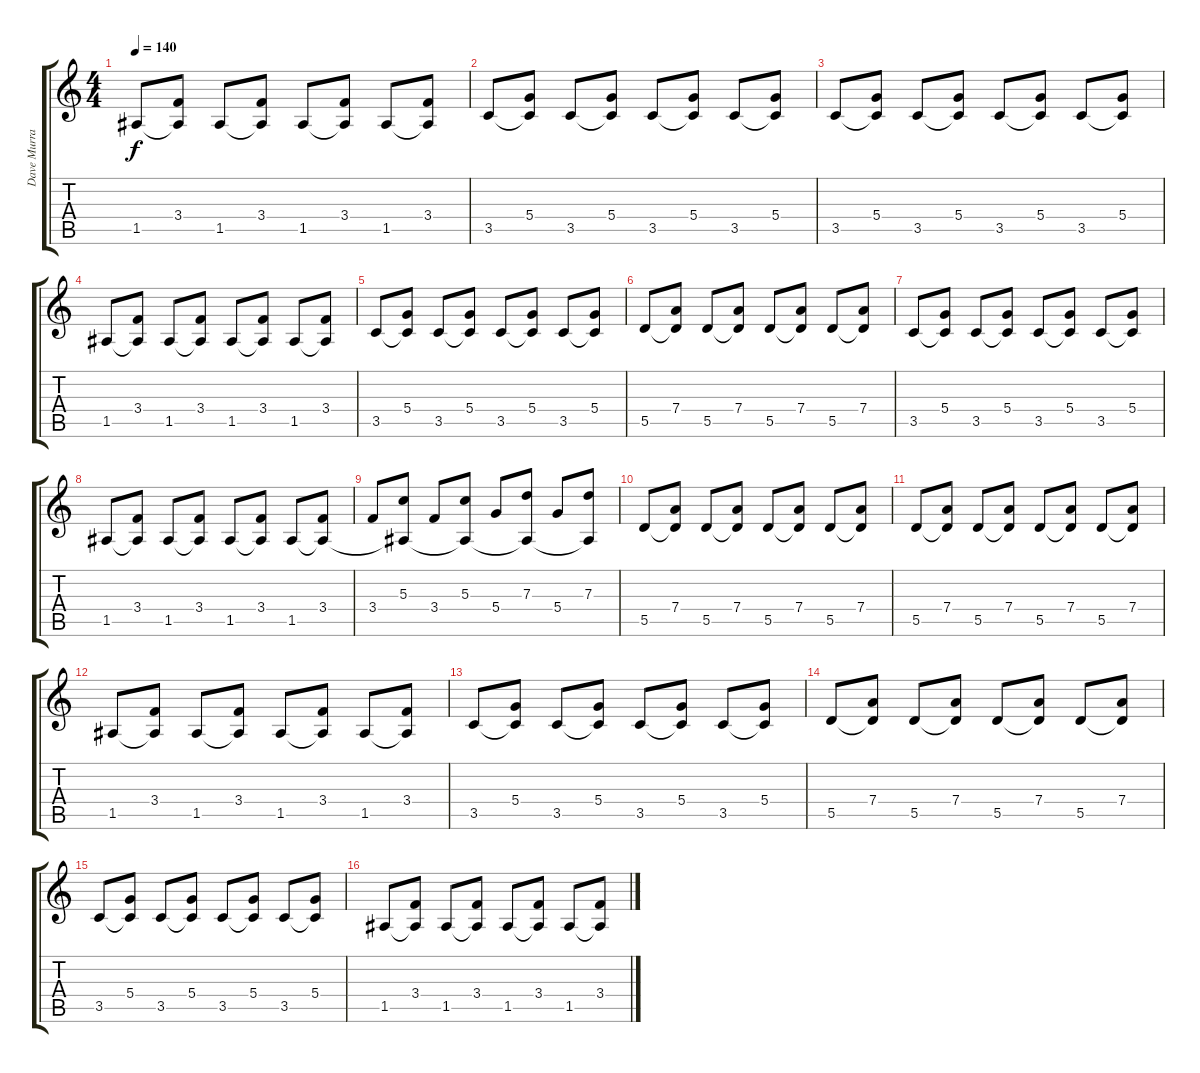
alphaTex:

\track ("Dave Murray" "Dave Murra") {instrument distortionguitar}
\staff {score tabs}
\tuning (E4 B3 G3 D3 A2 E2) {hide}
\ts (4 4)
\tempo 140
\clef g2
\ks c
1.5.8{dy f} (3.4 1.5{t}).8 1.5.8 (3.4 1.5{t}).8 1.5.8 (3.4 1.5{t}).8 1.5.8 (3.4 1.5{t}).8 |
3.5.8 (5.4 3.5{t}).8 3.5.8 (5.4 3.5{t}).8 3.5.8 (5.4 3.5{t}).8 3.5.8 (5.4 3.5{t}).8 |
3.5.8 (5.4 3.5{t}).8 3.5.8 (5.4 3.5{t}).8 3.5.8 (5.4 3.5{t}).8 3.5.8 (5.4 3.5{t}).8 |
1.5.8 (3.4 1.5{t}).8 1.5.8 (3.4 1.5{t}).8 1.5.8 (3.4 1.5{t}).8 1.5.8 (3.4 1.5{t}).8 |
3.5.8 (5.4 3.5{t}).8 3.5.8 (5.4 3.5{t}).8 3.5.8 (5.4 3.5{t}).8 3.5.8 (5.4 3.5{t}).8 |
5.5.8 (7.4 5.5{t}).8 5.5.8 (7.4 5.5{t}).8 5.5.8 (7.4 5.5{t}).8 5.5.8 (7.4 5.5{t}).8 |
3.5.8 (5.4 3.5{t}).8 3.5.8 (5.4 3.5{t}).8 3.5.8 (5.4 3.5{t}).8 3.5.8 (5.4 3.5{t}).8 |
1.5.8 (3.4 1.5{t}).8 1.5.8 (3.4 1.5{t}).8 1.5.8 (3.4 1.5{t}).8 1.5.8 (3.4 1.5{t}).8 |
3.4.8 (5.3 1.5{t}).8 3.4.8 (5.3 1.5{t}).8 5.4.8 (7.3 1.5{t}).8 5.4.8 (7.3 1.5{t}).8 |
5.5.8 (7.4 5.5{t}).8 5.5.8 (7.4 5.5{t}).8 5.5.8 (7.4 5.5{t}).8 5.5.8 (7.4 5.5{t}).8 |
5.5.8 (7.4 5.5{t}).8 5.5.8 (7.4 5.5{t}).8 5.5.8 (7.4 5.5{t}).8 5.5.8 (7.4 5.5{t}).8 |
1.5.8 (3.4 1.5{t}).8 1.5.8 (3.4 1.5{t}).8 1.5.8 (3.4 1.5{t}).8 1.5.8 (3.4 1.5{t}).8 |
3.5.8 (5.4 3.5{t}).8 3.5.8 (5.4 3.5{t}).8 3.5.8 (5.4 3.5{t}).8 3.5.8 (5.4 3.5{t}).8 |
5.5.8 (7.4 5.5{t}).8 5.5.8 (7.4 5.5{t}).8 5.5.8 (7.4 5.5{t}).8 5.5.8 (7.4 5.5{t}).8 |
3.5.8 (5.4 3.5{t}).8 3.5.8 (5.4 3.5{t}).8 3.5.8 (5.4 3.5{t}).8 3.5.8 (5.4 3.5{t}).8 |
1.5.8 (3.4 1.5{t}).8 1.5.8 (3.4 1.5{t}).8 1.5.8 (3.4 1.5{t}).8 1.5.8 (3.4 1.5{t}).8
